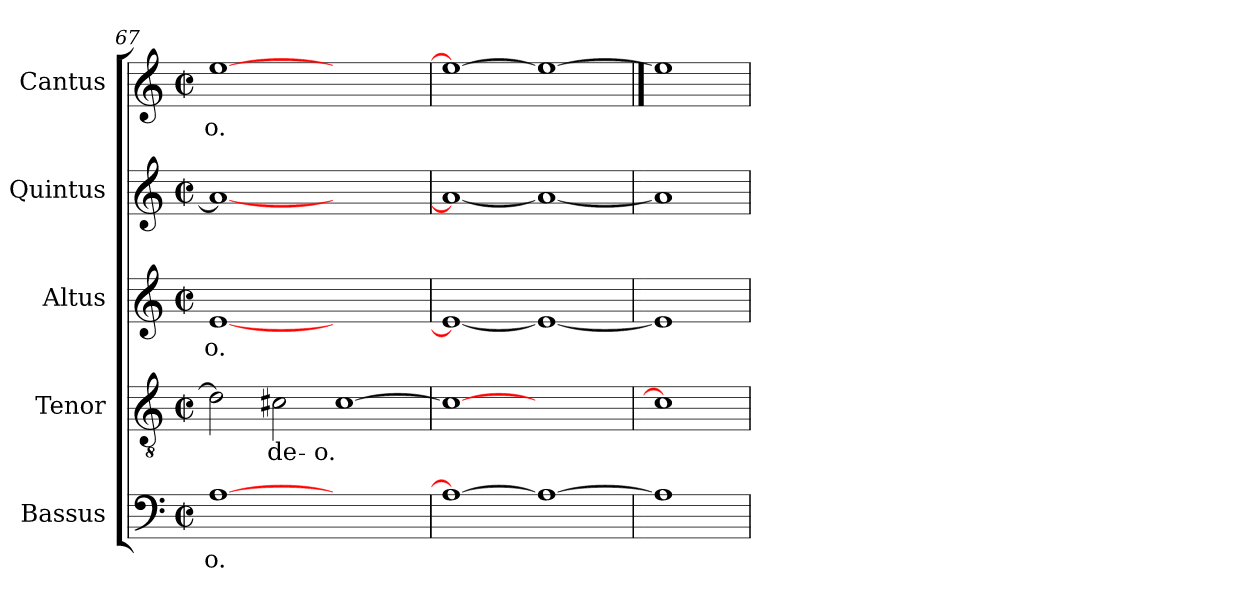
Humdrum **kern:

**kern	**text	**kern	**text	**kern	**text	**kern	**kern	**text
*part5	*part5	*part4	*part4	*part3	*part3	*part2	*part1	*part1
*staff5	*staff5	*staff4	*staff4	*staff3	*staff3	*staff2	*staff1	*staff1
*I"Bassus	*	*I"Tenor	*	*I"Altus	*	*I"Quintus	*I"Cantus	*
*clefF4	*	*clefGv2	*	*clefG2	*	*clefG2	*clefG2	*
*M2/2	*	*M2/2	*	*M2/2	*	*M2/2	*M2/2	*
*met(c|)	*	*met(c|)	*	*met(c|)	*	*met(c|)	*met(c|)	*
=67	=67	=67	=67	=67	=67	=67	=67	=67
!	!LO:LY:b:cj	!	!	!	!LO:LY:b:cj	!	!	!LO:LY:b:cj
[>1A	o.	2d\]	.	[<1e	o.	1a_<	[>1ee	o.
!	!	!	!LO:LY:b:cj	!	!	!	!	!
.	.	2c#X\	-de-	.	.	.	.	.
!	!	!	!LO:LY:b:cj	!	!	!	!	!
1ryy	.	[>1c#	-o.	1ryy	.	1ryy	1ryy	.
=68	=68	=68	=68	=68	=68	=68	=68	=68
1A_	.	1c#_	.	1e_	.	1a_	1ee_	.
1A_	.	1ryy	.	1e_	.	1a_	1ee_	.
=69	==69	=69	==69	=69	==69	=69	==69	==69
1A]	.	1c#]	.	1e]	.	1a]	1ee]	.
=	=	=	=	=	=	=	=	=
*-	*-	*-	*-	*-	*-	*-	*-	*-
